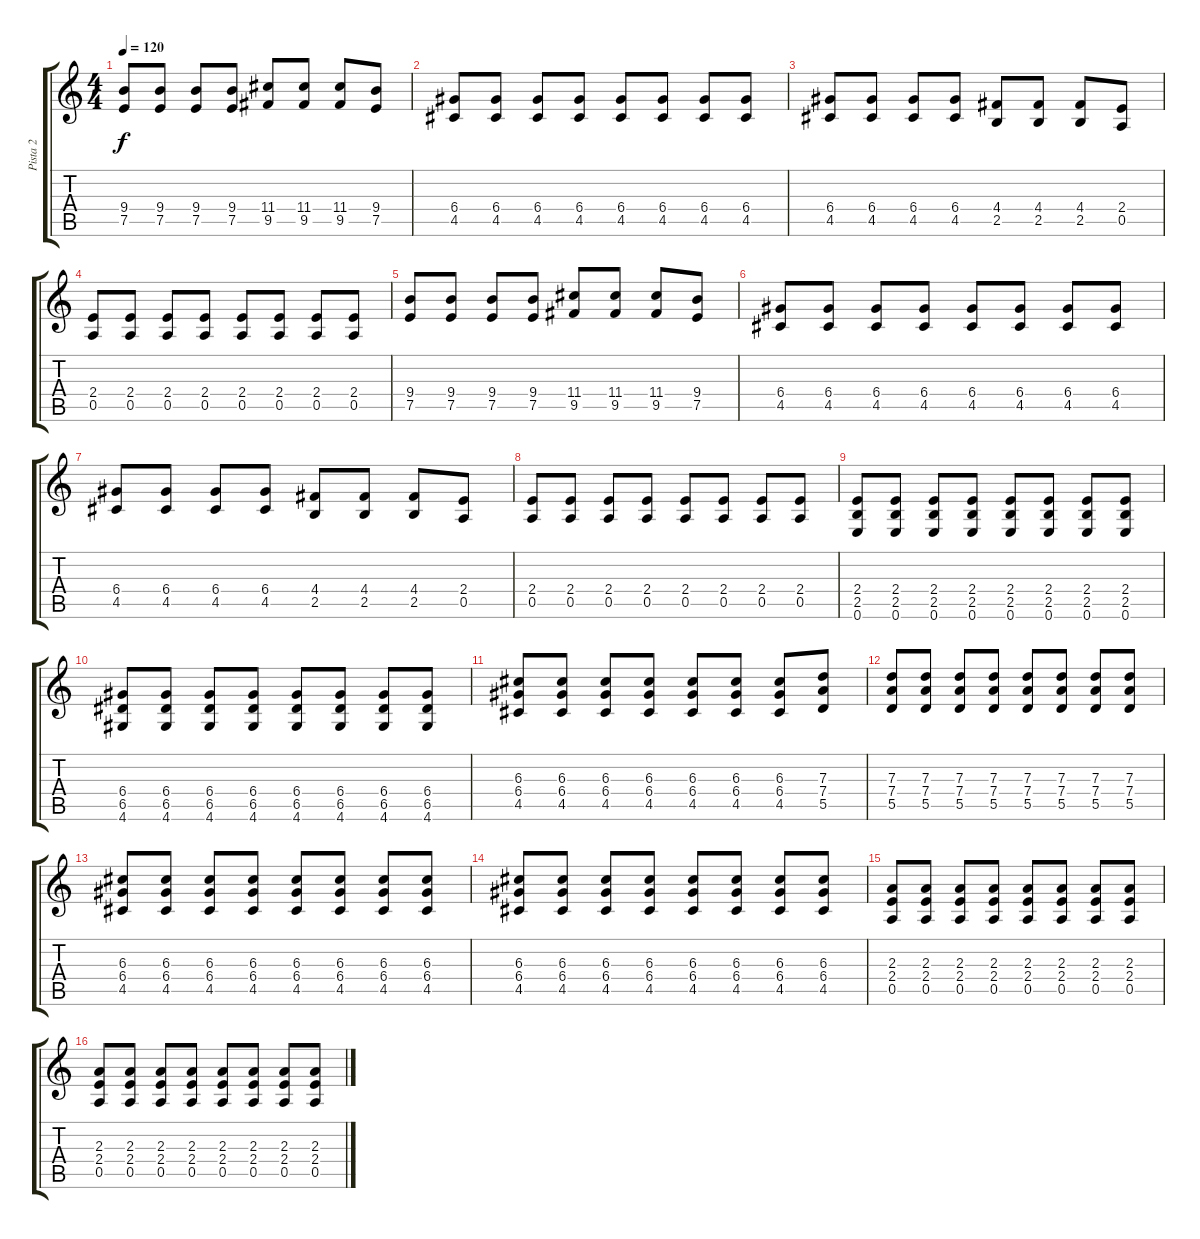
\track ("Pista 2" "Pista 2") {instrument electricguitarclean}
\staff {score tabs}
\tuning (E4 B3 G3 D3 A2 E2) {hide}
\ts (4 4)
\tempo 120
\clef g2
\ks c
(9.4 7.5).8{dy f} (9.4 7.5).8 (9.4 7.5).8 (9.4 7.5).8 (11.4 9.5).8 (11.4 9.5).8 (11.4 9.5).8 (9.4 7.5).8 |
(6.4 4.5).8 (6.4 4.5).8 (6.4 4.5).8 (6.4 4.5).8 (6.4 4.5).8 (6.4 4.5).8 (6.4 4.5).8 (6.4 4.5).8 |
(6.4 4.5).8 (6.4 4.5).8 (6.4 4.5).8 (6.4 4.5).8 (4.4 2.5).8 (4.4 2.5).8 (4.4 2.5).8 (2.4 0.5).8 |
(2.4 0.5).8 (2.4 0.5).8 (2.4 0.5).8 (2.4 0.5).8 (2.4 0.5).8 (2.4 0.5).8 (2.4 0.5).8 (2.4 0.5).8 |
(9.4 7.5).8 (9.4 7.5).8 (9.4 7.5).8 (9.4 7.5).8 (11.4 9.5).8 (11.4 9.5).8 (11.4 9.5).8 (9.4 7.5).8 |
(6.4 4.5).8 (6.4 4.5).8 (6.4 4.5).8 (6.4 4.5).8 (6.4 4.5).8 (6.4 4.5).8 (6.4 4.5).8 (6.4 4.5).8 |
(6.4 4.5).8 (6.4 4.5).8 (6.4 4.5).8 (6.4 4.5).8 (4.4 2.5).8 (4.4 2.5).8 (4.4 2.5).8 (2.4 0.5).8 |
(2.4 0.5).8 (2.4 0.5).8 (2.4 0.5).8 (2.4 0.5).8 (2.4 0.5).8 (2.4 0.5).8 (2.4 0.5).8 (2.4 0.5).8 |
(2.4 2.5 0.6).8 (2.4 2.5 0.6).8 (2.4 2.5 0.6).8 (2.4 2.5 0.6).8 (2.4 2.5 0.6).8 (2.4 2.5 0.6).8 (2.4 2.5 0.6).8 (2.4 2.5 0.6).8 |
(6.4 6.5 4.6).8 (6.4 6.5 4.6).8 (6.4 6.5 4.6).8 (6.4 6.5 4.6).8 (6.4 6.5 4.6).8 (6.4 6.5 4.6).8 (6.4 6.5 4.6).8 (6.4 6.5 4.6).8 |
(6.3 6.4 4.5).8 (6.3 6.4 4.5).8 (6.3 6.4 4.5).8 (6.3 6.4 4.5).8 (6.3 6.4 4.5).8 (6.3 6.4 4.5).8 (6.3 6.4 4.5).8 (7.3 7.4 5.5).8 |
(7.3 7.4 5.5).8 (7.3 7.4 5.5).8 (7.3 7.4 5.5).8 (7.3 7.4 5.5).8 (7.3 7.4 5.5).8 (7.3 7.4 5.5).8 (7.3 7.4 5.5).8 (7.3 7.4 5.5).8 |
(6.3 6.4 4.5).8 (6.3 6.4 4.5).8 (6.3 6.4 4.5).8 (6.3 6.4 4.5).8 (6.3 6.4 4.5).8 (6.3 6.4 4.5).8 (6.3 6.4 4.5).8 (6.3 6.4 4.5).8 |
(6.3 6.4 4.5).8 (6.3 6.4 4.5).8 (6.3 6.4 4.5).8 (6.3 6.4 4.5).8 (6.3 6.4 4.5).8 (6.3 6.4 4.5).8 (6.3 6.4 4.5).8 (6.3 6.4 4.5).8 |
(2.3 2.4 0.5).8 (2.3 2.4 0.5).8 (2.3 2.4 0.5).8 (2.3 2.4 0.5).8 (2.3 2.4 0.5).8 (2.3 2.4 0.5).8 (2.3 2.4 0.5).8 (2.3 2.4 0.5).8 |
(2.3 2.4 0.5).8 (2.3 2.4 0.5).8 (2.3 2.4 0.5).8 (2.3 2.4 0.5).8 (2.3 2.4 0.5).8 (2.3 2.4 0.5).8 (2.3 2.4 0.5).8 (2.3 2.4 0.5).8
